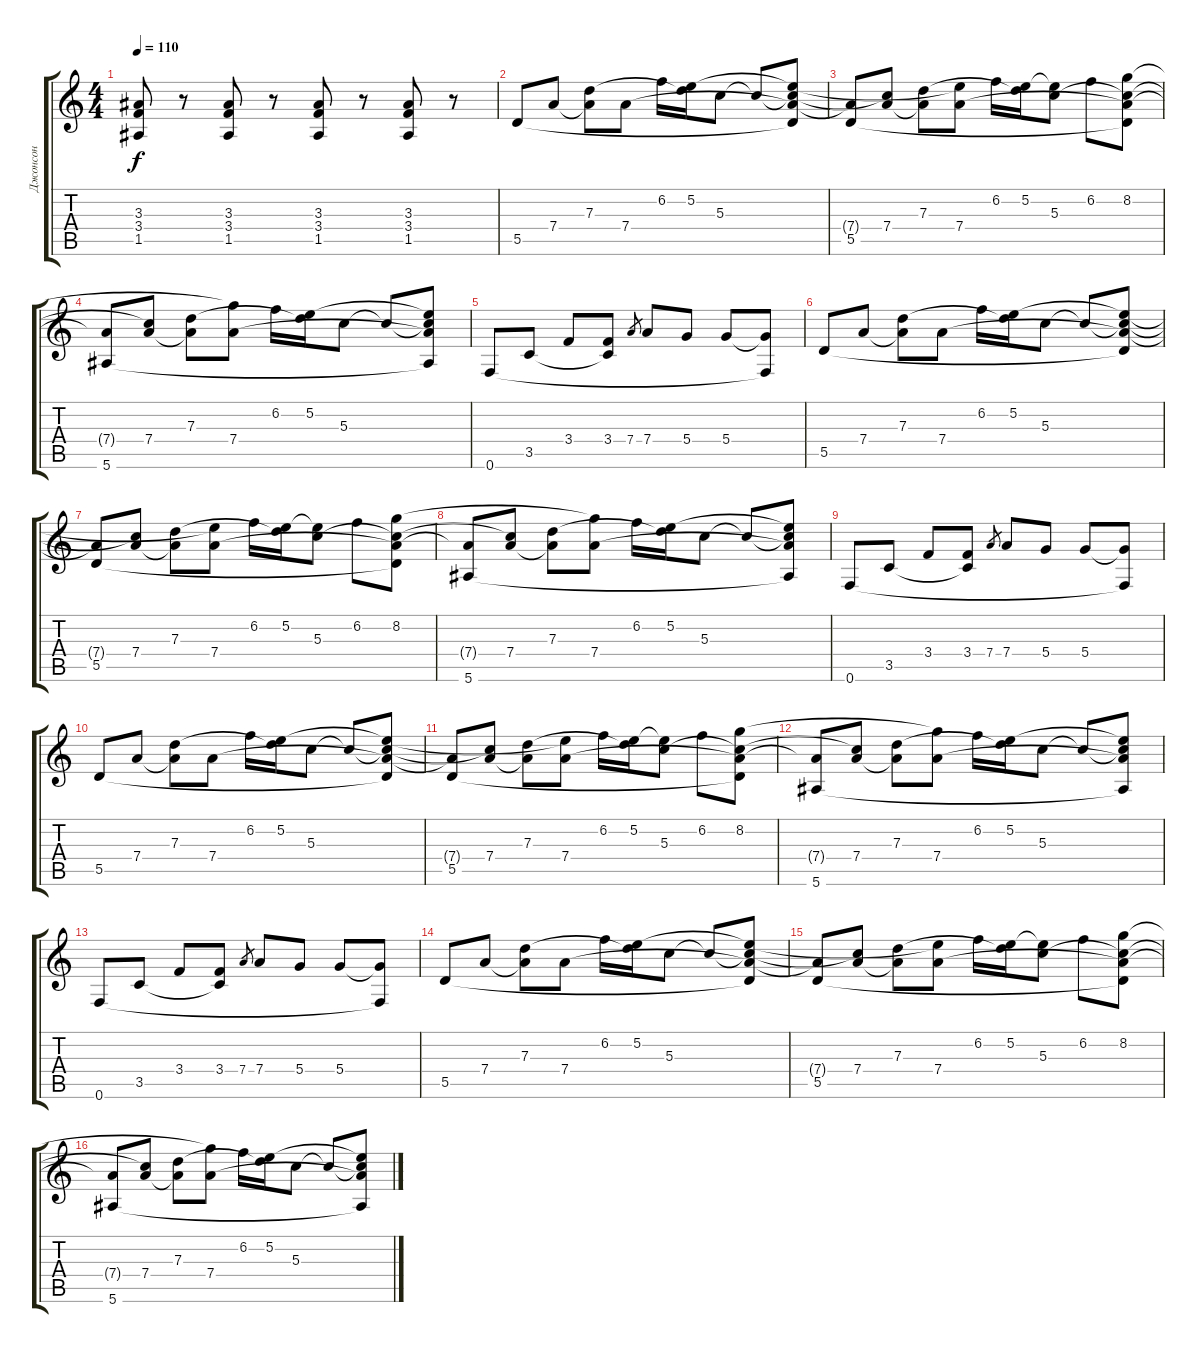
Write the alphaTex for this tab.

\track ("Джонсон" "Джонсон") {instrument acousticguitarsteel}
\staff {score tabs}
\tuning (E4 B3 G3 D3 A2 F2) {hide}
\ts (4 4)
\tempo 110
\clef g2
\ks c
(3.3 3.4 1.5).8{dy f volume 16 instrument acousticguitarsteel} r.8 (3.3 3.4 1.5).8{volume 12} r.8 (3.3 3.4 1.5).8{volume 8} r.8 (3.3 3.4 1.5).8{volume 5} r.8 |
5.5.8{volume 16} 7.4.8 (7.3 7.4{t}).8 7.4.8 6.2.16 (5.2 7.3{t}).16 5.3.8 5.3{t}.8 (5.2{t} 5.3{t} 7.4{t} 5.5{t}).8 |
(7.4{t} 5.5).8 (5.3{t} 7.4).8 (7.3 7.4{t}).8 (5.2{t} 7.4).8 6.2.16 (5.2 7.3{t}).16 (5.2{t} 5.3).8 6.2.8 (8.2 5.3{t} 7.4{t} 5.5{t}).8 |
(7.4{t} 5.6).8 (5.3{t} 7.4).8 (7.3 7.4{t}).8 (8.2{t} 7.4).8 6.2.16 (5.2 7.3{t}).16 5.3.8 5.3{t}.8 (5.2{t} 5.3{t} 7.4{t} 5.6{t}).8 |
0.6.8 3.5.8 3.4.8 (3.4 3.5{t}).8 7.4.8{gr} 7.4.8 5.4.8 5.4.8 (5.4{t} 0.6{t}).8 |
5.5.8 7.4.8 (7.3 7.4{t}).8 7.4.8 6.2.16 (5.2 7.3{t}).16 5.3.8 5.3{t}.8 (5.2{t} 5.3{t} 7.4{t} 5.5{t}).8 |
(7.4{t} 5.5).8 (5.3{t} 7.4).8 (7.3 7.4{t}).8 (5.2{t} 7.4).8 6.2.16 (5.2 7.3{t}).16 (5.2{t} 5.3).8 6.2.8 (8.2 5.3{t} 7.4{t} 5.5{t}).8 |
(7.4{t} 5.6).8 (5.3{t} 7.4).8 (7.3 7.4{t}).8 (8.2{t} 7.4).8 6.2.16 (5.2 7.3{t}).16 5.3.8 5.3{t}.8 (5.2{t} 5.3{t} 7.4{t} 5.6{t}).8 |
0.6.8 3.5.8 3.4.8 (3.4 3.5{t}).8 7.4.8{gr} 7.4.8 5.4.8 5.4.8 (5.4{t} 0.6{t}).8 |
5.5.8 7.4.8 (7.3 7.4{t}).8 7.4.8 6.2.16 (5.2 7.3{t}).16 5.3.8 5.3{t}.8 (5.2{t} 5.3{t} 7.4{t} 5.5{t}).8 |
(7.4{t} 5.5).8 (5.3{t} 7.4).8 (7.3 7.4{t}).8 (5.2{t} 7.4).8 6.2.16 (5.2 7.3{t}).16 (5.2{t} 5.3).8 6.2.8 (8.2 5.3{t} 7.4{t} 5.5{t}).8 |
(7.4{t} 5.6).8 (5.3{t} 7.4).8 (7.3 7.4{t}).8 (8.2{t} 7.4).8 6.2.16 (5.2 7.3{t}).16 5.3.8 5.3{t}.8 (5.2{t} 5.3{t} 7.4{t} 5.6{t}).8 |
0.6.8 3.5.8 3.4.8 (3.4 3.5{t}).8 7.4.8{gr} 7.4.8 5.4.8 5.4.8 (5.4{t} 0.6{t}).8 |
5.5.8 7.4.8 (7.3 7.4{t}).8 7.4.8 6.2.16 (5.2 7.3{t}).16 5.3.8 5.3{t}.8 (5.2{t} 5.3{t} 7.4{t} 5.5{t}).8 |
(7.4{t} 5.5).8 (5.3{t} 7.4).8 (7.3 7.4{t}).8 (5.2{t} 7.4).8 6.2.16 (5.2 7.3{t}).16 (5.2{t} 5.3).8 6.2.8 (8.2 5.3{t} 7.4{t} 5.5{t}).8 |
(7.4{t} 5.6).8 (5.3{t} 7.4).8 (7.3 7.4{t}).8 (8.2{t} 7.4).8 6.2.16 (5.2 7.3{t}).16 5.3.8 5.3{t}.8 (5.2{t} 5.3{t} 7.4{t} 5.6{t}).8
